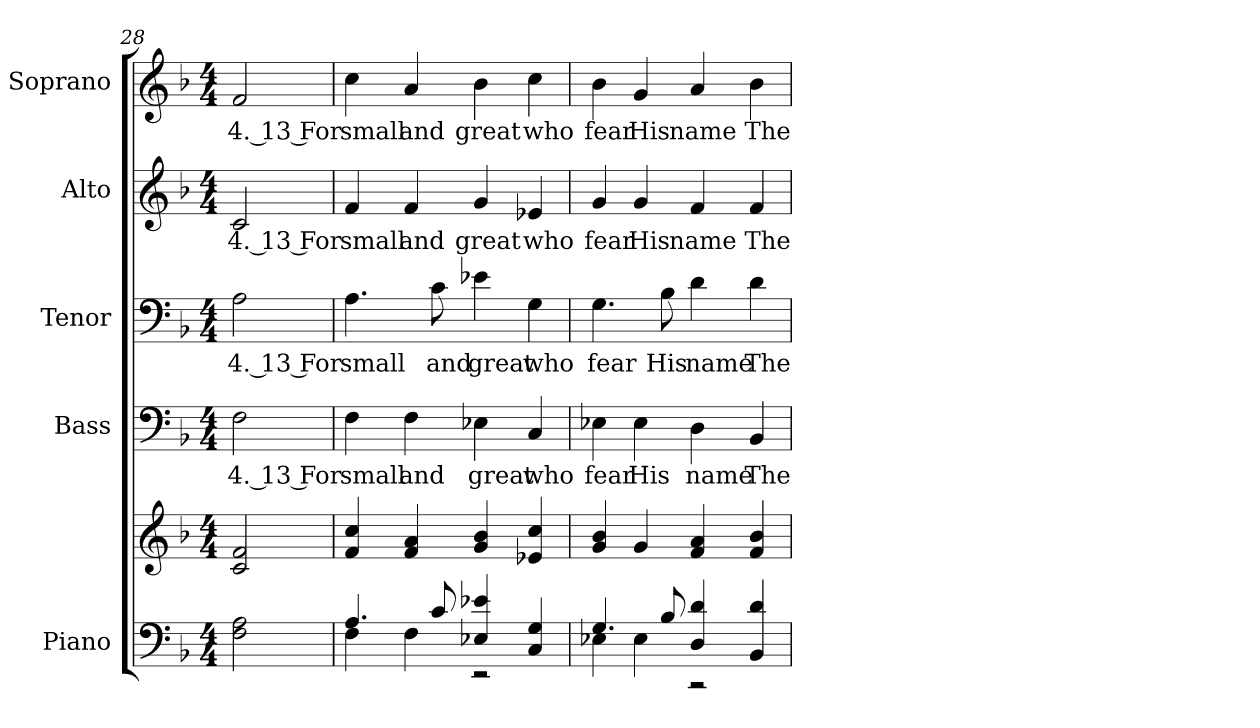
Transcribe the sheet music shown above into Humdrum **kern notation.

**kern	**kern	**kern	**text	**kern	**text	**kern	**text	**kern	**text
*part5	*part5	*part4	*part4	*part3	*part3	*part2	*part2	*part1	*part1
*staff6	*staff5	*staff4	*staff4	*staff3	*staff3	*staff2	*staff2	*staff1	*staff1
*I"Piano	*	*I"Bass	*	*I"Tenor	*	*I"Alto	*	*I"Soprano	*
*I'Pno.	*	*I'B.	*	*I'T.	*	*I'A.	*	*I'S.	*
*clefF4	*clefG2	*clefF4	*	*clefF4	*	*clefG2	*	*clefG2	*
*k[b-]	*k[b-]	*k[b-]	*	*k[b-]	*	*k[b-]	*	*k[b-]	*
*F:	*F:	*F:	*	*F:	*	*F:	*	*F:	*
*M4/4	*M4/4	*M4/4	*	*M4/4	*	*M4/4	*	*M4/4	*
=28	=28	=28	=28	=28	=28	=28	=28	=28	=28
!	!	!	!LO:LY:b:color=#000000	!	!	!	!	!	!
!	!	!	!	!	!LO:LY:b:color=#000000	!	!	!	!
!	!	!	!	!	!	!	!LO:LY:b:color=#000000	!	!
!	!	!	!	!	!	!	!	!	!LO:LY:b:color=#000000
2Fi\ 2Ai	2ci/ 2fi	2Fi\	4. 13 For	2Ai\	4. 13 For	2ci/	4. 13 For	2fi/	4. 13 For
!!LO:PB:g=z
=29	=29	=29	=29	=29	=29	=29	=29	=29	=29
*^	*	*	*	*	*	*	*	*	*
!	!	!	!	!LO:LY:b:color=#000000	!	!	!	!	!	!
!	!	!	!	!	!	!LO:LY:b:color=#000000	!	!	!	!
!	!	!	!	!	!	!	!	!LO:LY:b:color=#000000	!	!
!	!	!	!	!	!	!	!	!	!	!LO:LY:b:color=#000000
4.Ai/	4Fi\	4fi/ 4cci	4Fi\	small	4.Ai\	small	4fi/	small	4cci\	small
!	!	!	!	!LO:LY:b:color=#000000	!	!	!	!	!	!
!	!	!	!	!	!	!	!	!LO:LY:b:color=#000000	!	!
!	!	!	!	!	!	!	!	!	!	!LO:LY:b:color=#000000
.	4Fi\	4fi/ 4ai	4Fi\	and	.	.	4fi/	and	4ai/	and
!	!	!	!	!	!	!LO:LY:b:color=#000000	!	!	!	!
8ci/	.	.	.	.	8ci\	and	.	.	.	.
!	!	!	!	!LO:LY:b:color=#000000	!	!	!	!	!	!
!	!	!	!	!	!	!LO:LY:b:color=#000000	!	!	!	!
!	!	!	!	!	!	!	!	!LO:LY:b:color=#000000	!	!
!	!	!	!	!	!	!	!	!	!	!LO:LY:b:color=#000000
4E-Xi/ 4e-Xi	2r	4gi/ 4b-i	4E-Xi\	great	4e-Xi\	great	4gi/	great	4b-i\	great
!	!	!	!	!LO:LY:b:color=#000000	!	!	!	!	!	!
!	!	!	!	!	!	!LO:LY:b:color=#000000	!	!	!	!
!	!	!	!	!	!	!	!	!LO:LY:b:color=#000000	!	!
!	!	!	!	!	!	!	!	!	!	!LO:LY:b:color=#000000
4Ci/ 4Gi	.	4e-Xi/ 4cci	4Ci/	who	4Gi\	who	4e-Xi/	who	4cci\	who
=30	=30	=30	=30	=30	=30	=30	=30	=30	=30	=30
!	!	!	!	!LO:LY:b:color=#000000	!	!	!	!	!	!
!	!	!	!	!	!	!LO:LY:b:color=#000000	!	!	!	!
!	!	!	!	!	!	!	!	!LO:LY:b:color=#000000	!	!
!	!	!	!	!	!	!	!	!	!	!LO:LY:b:color=#000000
4.Gi/	4E-Xi\	4gi/ 4b-i	4E-Xi\	fear	4.Gi\	fear	4gi/	fear	4b-i\	fear
!	!	!	!	!LO:LY:b:color=#000000	!	!	!	!	!	!
!	!	!	!	!	!	!	!	!LO:LY:b:color=#000000	!	!
!	!	!	!	!	!	!	!	!	!	!LO:LY:b:color=#000000
.	4E-i\	4gi/	4E-i\	His	.	.	4gi/	His	4gi/	His
!	!	!	!	!	!	!LO:LY:b:color=#000000	!	!	!	!
8B-i/	.	.	.	.	8B-i\	His	.	.	.	.
!	!	!	!	!LO:LY:b:color=#000000	!	!	!	!	!	!
!	!	!	!	!	!	!LO:LY:b:color=#000000	!	!	!	!
!	!	!	!	!	!	!	!	!LO:LY:b:color=#000000	!	!
!	!	!	!	!	!	!	!	!	!	!LO:LY:b:color=#000000
4Di/ 4di	2r	4fi/ 4ai	4Di\	name	4di\	name	4fi/	name	4ai/	name
!	!	!	!	!LO:LY:b:color=#000000	!	!	!	!	!	!
!	!	!	!	!	!	!LO:LY:b:color=#000000	!	!	!	!
!	!	!	!	!	!	!	!	!LO:LY:b:color=#000000	!	!
!	!	!	!	!	!	!	!	!	!	!LO:LY:b:color=#000000
4BB-i/ 4di	.	4fi/ 4b-i	4BB-i/	The	4di\	The	4fi/	The	4b-i\	The
*v	*v	*	*	*	*	*	*	*	*	*
=	=	=	=	=	=	=	=	=	=
*-	*-	*-	*-	*-	*-	*-	*-	*-	*-
